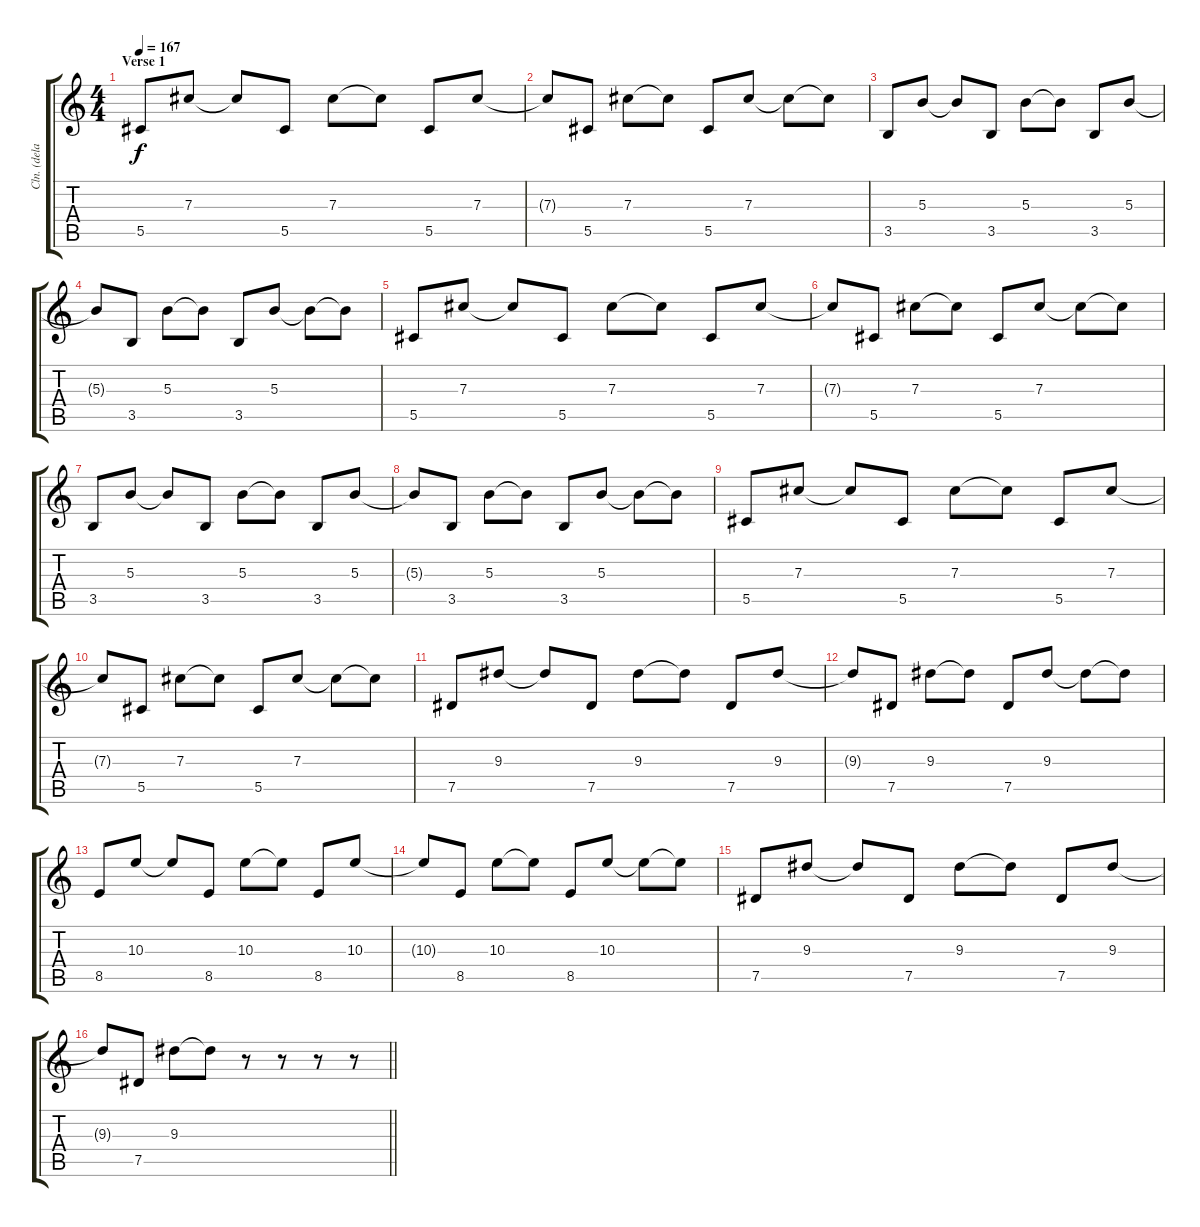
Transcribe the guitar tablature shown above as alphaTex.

\track ("Cln. (delayed) Rhytm Guitar [R]" "Cln. (dela") {instrument electricguitarclean}
\staff {score tabs}
\tuning (Eb4 Bb3 Gb3 Db3 Ab2 Db2) {hide}
\ts (4 4)
\section ("" "Verse 1")
\tempo 167
\clef g2
\ks c
5.5.8{dy f} 7.3.8 7.3{t}.8 5.5.8 7.3.8 7.3{t}.8 5.5.8 7.3.8 |
7.3{t}.8 5.5.8 7.3.8 7.3{t}.8 5.5.8 7.3.8 7.3{t}.8 7.3{t}.8 |
3.5.8 5.3.8 5.3{t}.8 3.5.8 5.3.8 5.3{t}.8 3.5.8 5.3.8 |
5.3{t}.8 3.5.8 5.3.8 5.3{t}.8 3.5.8 5.3.8 5.3{t}.8 5.3{t}.8 |
5.5.8 7.3.8 7.3{t}.8 5.5.8 7.3.8 7.3{t}.8 5.5.8 7.3.8 |
7.3{t}.8 5.5.8 7.3.8 7.3{t}.8 5.5.8 7.3.8 7.3{t}.8 7.3{t}.8 |
3.5.8 5.3.8 5.3{t}.8 3.5.8 5.3.8 5.3{t}.8 3.5.8 5.3.8 |
5.3{t}.8 3.5.8 5.3.8 5.3{t}.8 3.5.8 5.3.8 5.3{t}.8 5.3{t}.8 |
5.5.8 7.3.8 7.3{t}.8 5.5.8 7.3.8 7.3{t}.8 5.5.8 7.3.8 |
7.3{t}.8 5.5.8 7.3.8 7.3{t}.8 5.5.8 7.3.8 7.3{t}.8 7.3{t}.8 |
7.5.8 9.3.8 9.3{t}.8 7.5.8 9.3.8 9.3{t}.8 7.5.8 9.3.8 |
9.3{t}.8 7.5.8 9.3.8 9.3{t}.8 7.5.8 9.3.8 9.3{t}.8 9.3{t}.8 |
8.5.8 10.3.8 10.3{t}.8 8.5.8 10.3.8 10.3{t}.8 8.5.8 10.3.8 |
10.3{t}.8 8.5.8 10.3.8 10.3{t}.8 8.5.8 10.3.8 10.3{t}.8 10.3{t}.8 |
7.5.8 9.3.8 9.3{t}.8 7.5.8 9.3.8 9.3{t}.8 7.5.8 9.3.8 |
\barLineRight lightlight
9.3{t}.8 7.5.8 9.3.8 9.3{t}.8 r.8 r.8 r.8 r.8
